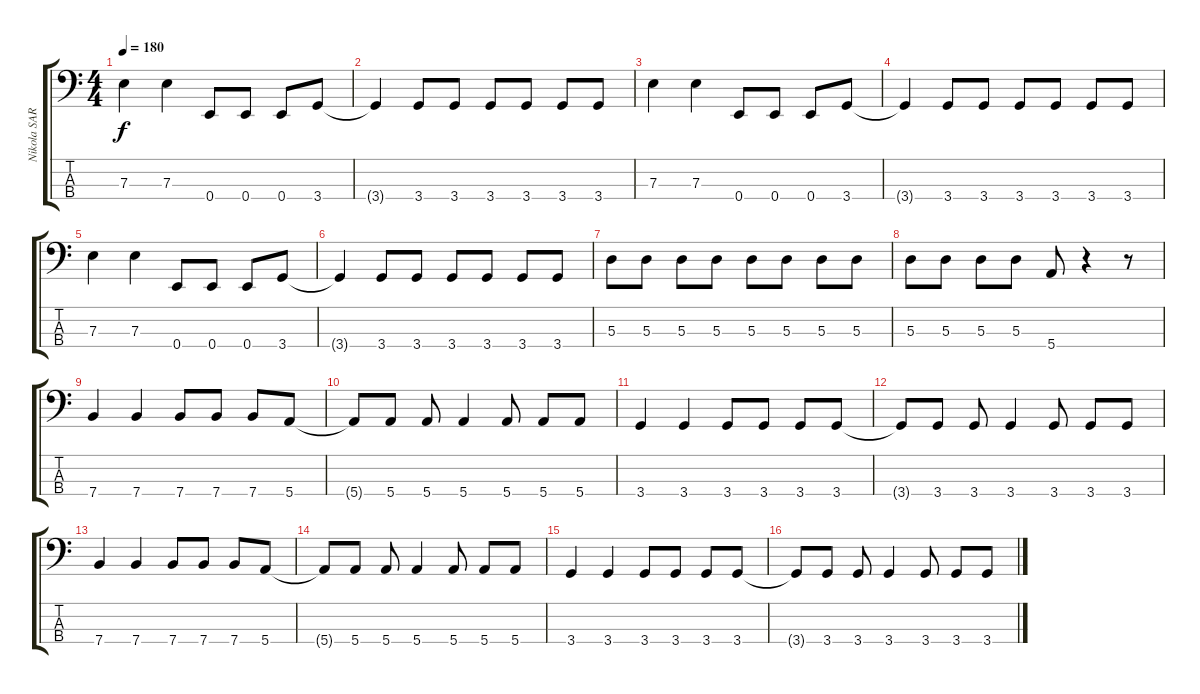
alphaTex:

\track ("Nikola SARCEVIC" "Nikola SAR") {instrument electricbasspick}
\staff {score tabs}
\tuning (G2 D2 A1 E1) {hide}
\ts (4 4)
\tempo 180
\clef f4
\ks c
7.3.4{dy f} 7.3.4 0.4.8 0.4.8 0.4.8 3.4.8 |
3.4{t}.4 3.4.8 3.4.8 3.4.8 3.4.8 3.4.8 3.4.8 |
7.3.4 7.3.4 0.4.8 0.4.8 0.4.8 3.4.8 |
3.4{t}.4 3.4.8 3.4.8 3.4.8 3.4.8 3.4.8 3.4.8 |
7.3.4 7.3.4 0.4.8 0.4.8 0.4.8 3.4.8 |
3.4{t}.4 3.4.8 3.4.8 3.4.8 3.4.8 3.4.8 3.4.8 |
5.3.8 5.3.8 5.3.8 5.3.8 5.3.8 5.3.8 5.3.8 5.3.8 |
5.3.8 5.3.8 5.3.8 5.3.8 5.4.8 r.4 r.8 |
7.4.4 7.4.4 7.4.8 7.4.8 7.4.8 5.4.8 |
5.4{t}.8 5.4.8 5.4.8 5.4.4 5.4.8 5.4.8 5.4.8 |
3.4.4 3.4.4 3.4.8 3.4.8 3.4.8 3.4.8 |
3.4{t}.8 3.4.8 3.4.8 3.4.4 3.4.8 3.4.8 3.4.8 |
7.4.4 7.4.4 7.4.8 7.4.8 7.4.8 5.4.8 |
5.4{t}.8 5.4.8 5.4.8 5.4.4 5.4.8 5.4.8 5.4.8 |
3.4.4 3.4.4 3.4.8 3.4.8 3.4.8 3.4.8 |
3.4{t}.8 3.4.8 3.4.8 3.4.4 3.4.8 3.4.8 3.4.8
